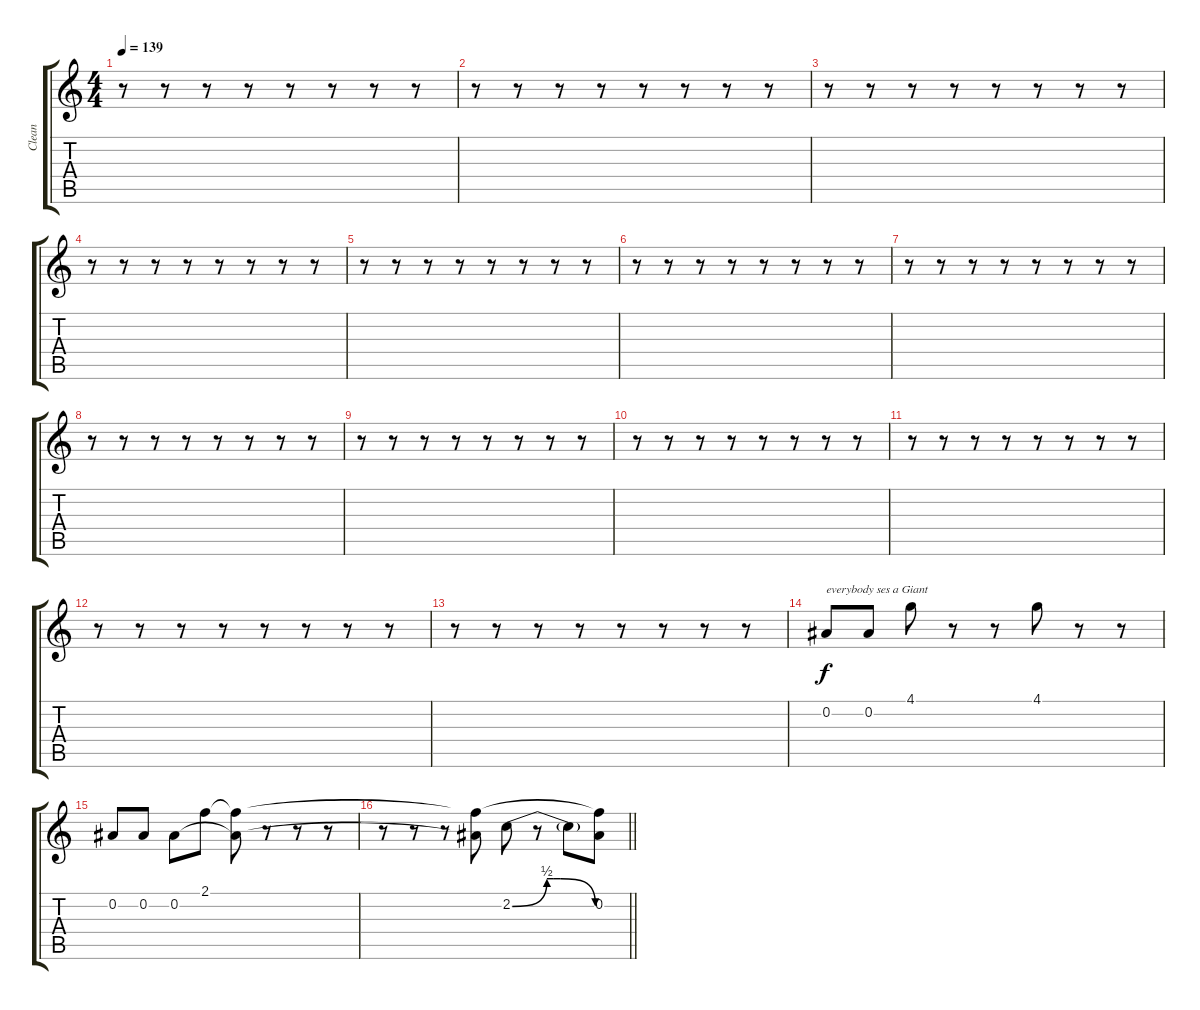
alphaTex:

\track ("Clean" "Clean") {instrument electricguitarclean}
\staff {score tabs}
\tuning (Eb4 Bb3 Gb3 Db3 Ab2 Eb2) {hide}
\ts (4 4)
\tempo 139
\clef g2
\ks c
r.8{dy mp} r.8 r.8 r.8 r.8 r.8 r.8 r.8 |
r.8 r.8 r.8 r.8 r.8 r.8 r.8 r.8 |
r.8 r.8 r.8 r.8 r.8 r.8 r.8 r.8 |
r.8 r.8 r.8 r.8 r.8 r.8 r.8 r.8 |
r.8 r.8 r.8 r.8 r.8 r.8 r.8 r.8 |
r.8 r.8 r.8 r.8 r.8 r.8 r.8 r.8 |
r.8 r.8 r.8 r.8 r.8 r.8 r.8 r.8 |
r.8 r.8 r.8 r.8 r.8 r.8 r.8 r.8 |
r.8 r.8 r.8 r.8 r.8 r.8 r.8 r.8 |
r.8 r.8 r.8 r.8 r.8 r.8 r.8 r.8 |
r.8 r.8 r.8 r.8 r.8 r.8 r.8 r.8 |
r.8 r.8 r.8 r.8 r.8 r.8 r.8 r.8 |
r.8 r.8 r.8 r.8 r.8 r.8 r.8 r.8 |
0.2.8{txt "everybody ses a Giant" dy f} 0.2.8 4.1.8 r.8 r.8 4.1.8 r.8 r.8 |
0.2.8 0.2.8 0.2.8 2.1.8 (2.1{t} 0.2{t}).8 r.8 r.8 r.8 |
\barLineRight lightlight
r.8 r.8 r.8 (2.1{t} 0.2{t}).8 2.2{be (custom 0 0 25 2 30 2 35 2 60 0)}.8 r.8 2.2{t}.8 (2.1{t} 0.2).8
